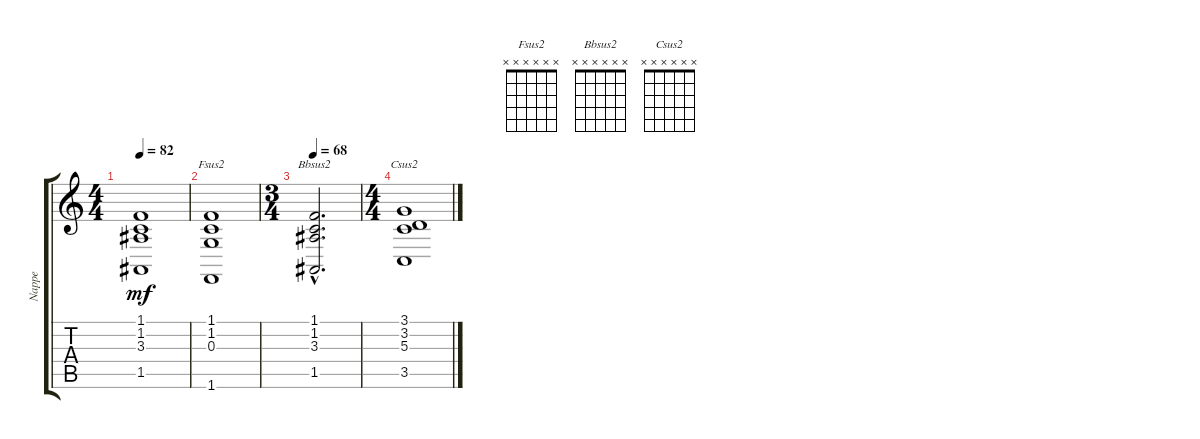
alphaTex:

\track ("Nappe" "Nappe") {instrument pad2warm}
\staff {score tabs}
\tuning (E4 B3 G3 D3 A2 E2) {hide}
\chord ("Fsus2" x x x x x x) {firstfret 0}
\chord ("Bbsus2" x x x x x x) {firstfret 0}
\chord ("Csus2" x x x x x x) {firstfret 0}
\ts (4 4)
\tempo 82
\clef g2
\ks c
(1.1 1.2 3.3 1.5).1{dy mf} |
(1.1 1.2 0.3 1.6).1{ch "Fsus2"} |
\ts (3 4)
\tempo 68
(1.1{hac} 1.2{hac} 3.3{hac} 1.5{hac}).2{d ch "Bbsus2"} |
\ts (4 4)
(3.1 3.2 5.3 3.5).1{ch "Csus2"}
